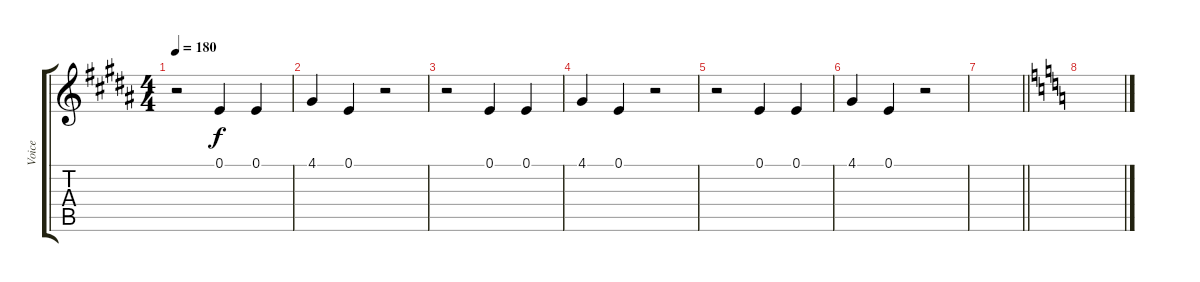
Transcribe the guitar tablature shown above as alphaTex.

\track ("Voice" "Voice") {instrument choiraahs}
\staff {score tabs}
\tuning (E4 B3 G3 D3 A2 E2) {hide}
\ts (4 4)
\tempo 180
\clef g2
\ks b
r.2{dy f} 0.1.4 0.1.4 |
4.1.4 0.1.4 r.2 |
r.2 0.1.4 0.1.4 |
4.1.4 0.1.4 r.2 |
r.2 0.1.4 0.1.4 |
4.1.4 0.1.4 r.2 |
\barLineRight lightlight
|
\ks c
